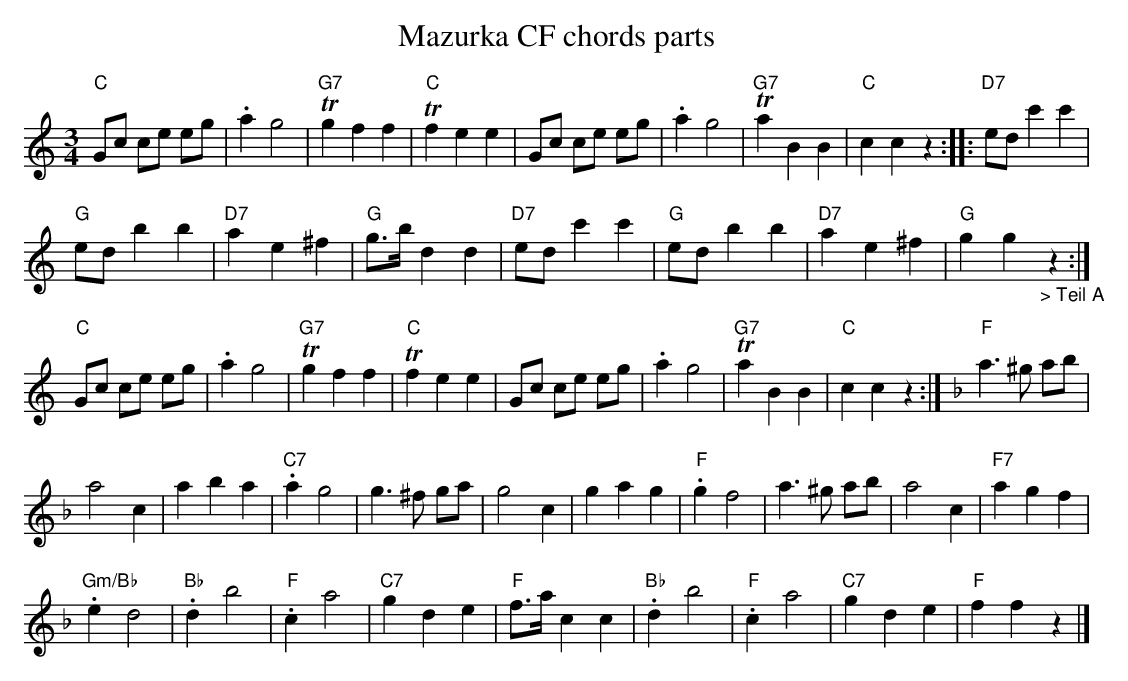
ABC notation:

X:1
T: Mazurka CF chords parts
M:3/4
L:1/8
K:C %%MIDI gchordon
"C"Gc ce eg | .a2g4 | "G7"Tg2f2f2 | "C"Tf2e2e2 | Gc ce eg | .a2g4 | "G7"Ta2B2B2 | "C"c2c2z2 :: "D7"ed c'2c'2 |
"G"ed b2b2 | "D7"a2e2^f2 | "G"g>b d2d2 | "D7"ed c'2c'2 | "G"ed b2b2 | "D7"a2e2^f2 | "G"g2g2"_> Teil A"z2 :|
"C"Gc ce eg | .a2g4 | "G7"Tg2f2f2 | "C"Tf2e2e2 | Gc ce eg | .a2g4 | "G7"Ta2B2B2 | "C"c2c2z2 :| [K:F] "F"a3^g ab |
a4c2 | a2b2a2 | "C7".a2g4 | g3^f ga | g4c2 | g2a2g2 | "F".g2f4 | a3^g ab | a4c2 | "F7"a2g2f2 |
"Gm/Bb".e2d4 | "Bb".d2b4 | "F".c2a4 | "C7"g2d2e2 | "F"f>a c2c2 | "Bb".d2b4 | "F".c2a4 | "C7"g2d2e2 | "F"f2f2z2 |]
